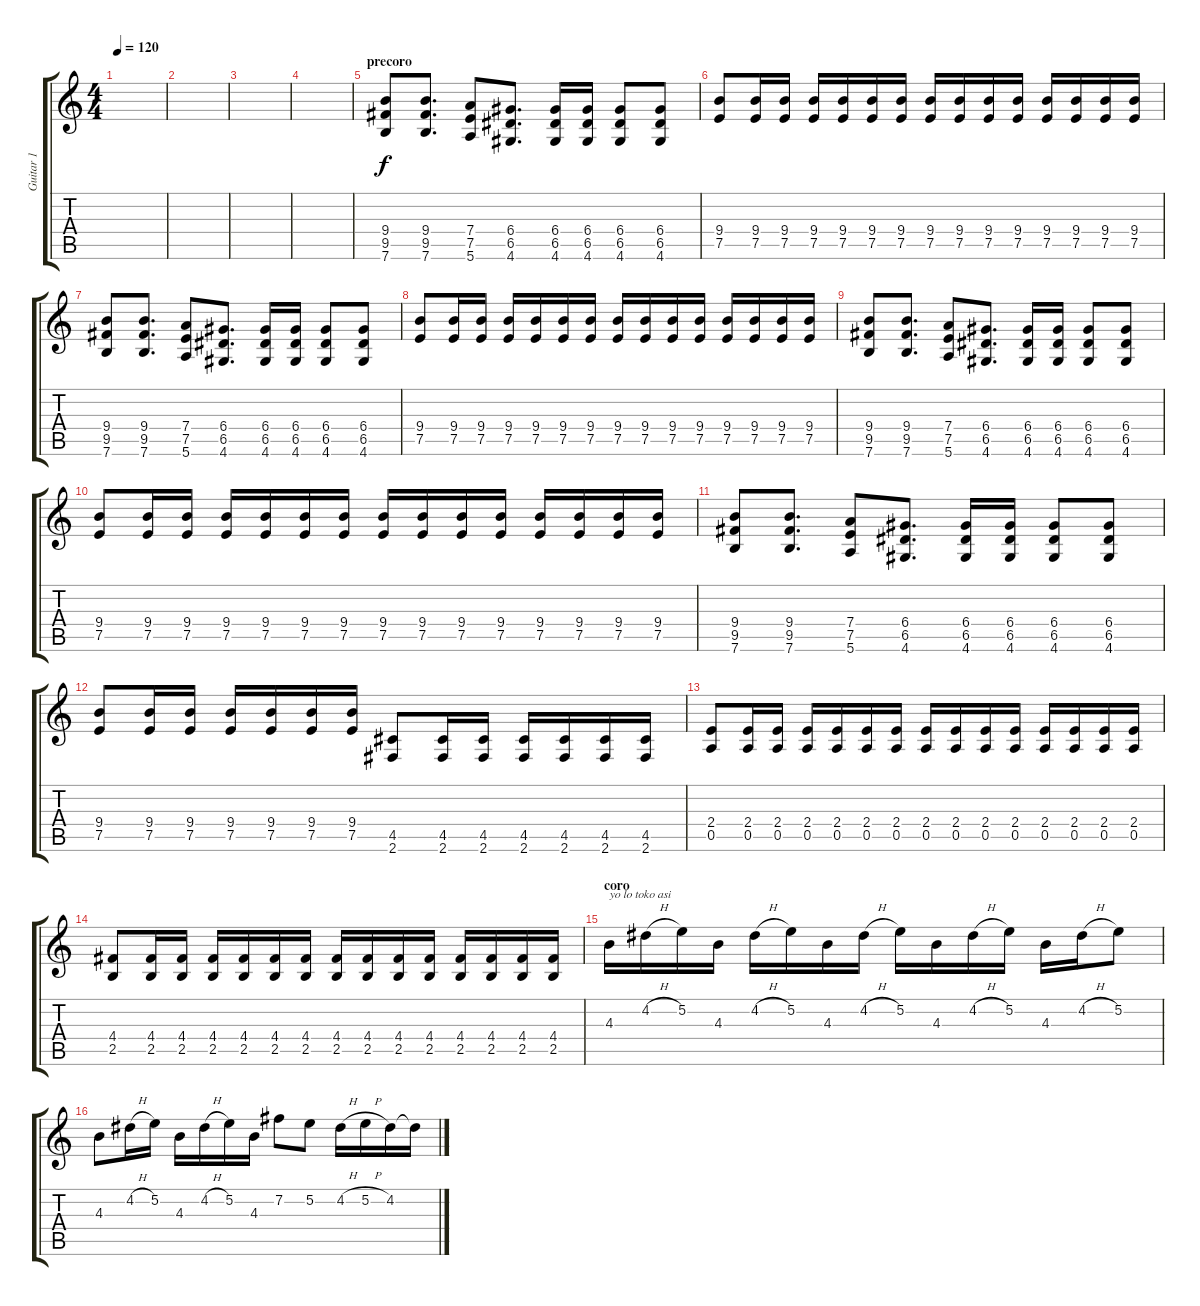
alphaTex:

\track ("Guitar 1" "Guitar 1") {instrument distortionguitar}
\staff {score tabs}
\tuning (E4 B3 G3 D3 A2 E2) {hide}
\ts (4 4)
\tempo 120
\clef g2
\ks c
|
|
|
|
\section ("" "precoro")
(9.4 9.5 7.6).8 (9.4 9.5 7.6).8{d} (7.4 7.5 5.6).8 (6.4 6.5 4.6).8{d} (6.4 6.5 4.6).16 (6.4 6.5 4.6).16 (6.4 6.5 4.6).8 (6.4 6.5 4.6).8 |
(9.4 7.5).8 (9.4 7.5).16 (9.4 7.5).16 (9.4 7.5).16 (9.4 7.5).16 (9.4 7.5).16 (9.4 7.5).16 (9.4 7.5).16 (9.4 7.5).16 (9.4 7.5).16 (9.4 7.5).16 (9.4 7.5).16 (9.4 7.5).16 (9.4 7.5).16 (9.4 7.5).16 |
(9.4 9.5 7.6).8 (9.4 9.5 7.6).8{d} (7.4 7.5 5.6).8 (6.4 6.5 4.6).8{d} (6.4 6.5 4.6).16 (6.4 6.5 4.6).16 (6.4 6.5 4.6).8 (6.4 6.5 4.6).8 |
(9.4 7.5).8 (9.4 7.5).16 (9.4 7.5).16 (9.4 7.5).16 (9.4 7.5).16 (9.4 7.5).16 (9.4 7.5).16 (9.4 7.5).16 (9.4 7.5).16 (9.4 7.5).16 (9.4 7.5).16 (9.4 7.5).16 (9.4 7.5).16 (9.4 7.5).16 (9.4 7.5).16 |
(9.4 9.5 7.6).8 (9.4 9.5 7.6).8{d} (7.4 7.5 5.6).8 (6.4 6.5 4.6).8{d} (6.4 6.5 4.6).16 (6.4 6.5 4.6).16 (6.4 6.5 4.6).8 (6.4 6.5 4.6).8 |
(9.4 7.5).8 (9.4 7.5).16 (9.4 7.5).16 (9.4 7.5).16 (9.4 7.5).16 (9.4 7.5).16 (9.4 7.5).16 (9.4 7.5).16 (9.4 7.5).16 (9.4 7.5).16 (9.4 7.5).16 (9.4 7.5).16 (9.4 7.5).16 (9.4 7.5).16 (9.4 7.5).16 |
(9.4 9.5 7.6).8 (9.4 9.5 7.6).8{d} (7.4 7.5 5.6).8 (6.4 6.5 4.6).8{d} (6.4 6.5 4.6).16 (6.4 6.5 4.6).16 (6.4 6.5 4.6).8 (6.4 6.5 4.6).8 |
(9.4 7.5).8 (9.4 7.5).16 (9.4 7.5).16 (9.4 7.5).16 (9.4 7.5).16 (9.4 7.5).16 (9.4 7.5).16 (4.5 2.6).8 (4.5 2.6).16 (4.5 2.6).16 (4.5 2.6).16 (4.5 2.6).16 (4.5 2.6).16 (4.5 2.6).16 |
(2.4 0.5).8 (2.4 0.5).16 (2.4 0.5).16 (2.4 0.5).16 (2.4 0.5).16 (2.4 0.5).16 (2.4 0.5).16 (2.4 0.5).16 (2.4 0.5).16 (2.4 0.5).16 (2.4 0.5).16 (2.4 0.5).16 (2.4 0.5).16 (2.4 0.5).16 (2.4 0.5).16 |
(4.4 2.5).8 (4.4 2.5).16 (4.4 2.5).16 (4.4 2.5).16 (4.4 2.5).16 (4.4 2.5).16 (4.4 2.5).16 (4.4 2.5).16 (4.4 2.5).16 (4.4 2.5).16 (4.4 2.5).16 (4.4 2.5).16 (4.4 2.5).16 (4.4 2.5).16 (4.4 2.5).16 |
\section ("" "coro")
4.3.16{txt "yo lo toko asi" volume 11} 4.2{h}.16 5.2.16 4.3.16 4.2{h}.16 5.2.16 4.3.16 4.2{h}.16 5.2.16 4.3.16 4.2{h}.16 5.2.16 4.3.16 4.2{h}.16 5.2.8 |
4.3.8 4.2{h}.16 5.2.16 4.3.16 4.2{h}.16 5.2.16 4.3.16 7.2.8 5.2.8 4.2{h}.16 5.2{h}.16 4.2.16 4.2{t}.16
